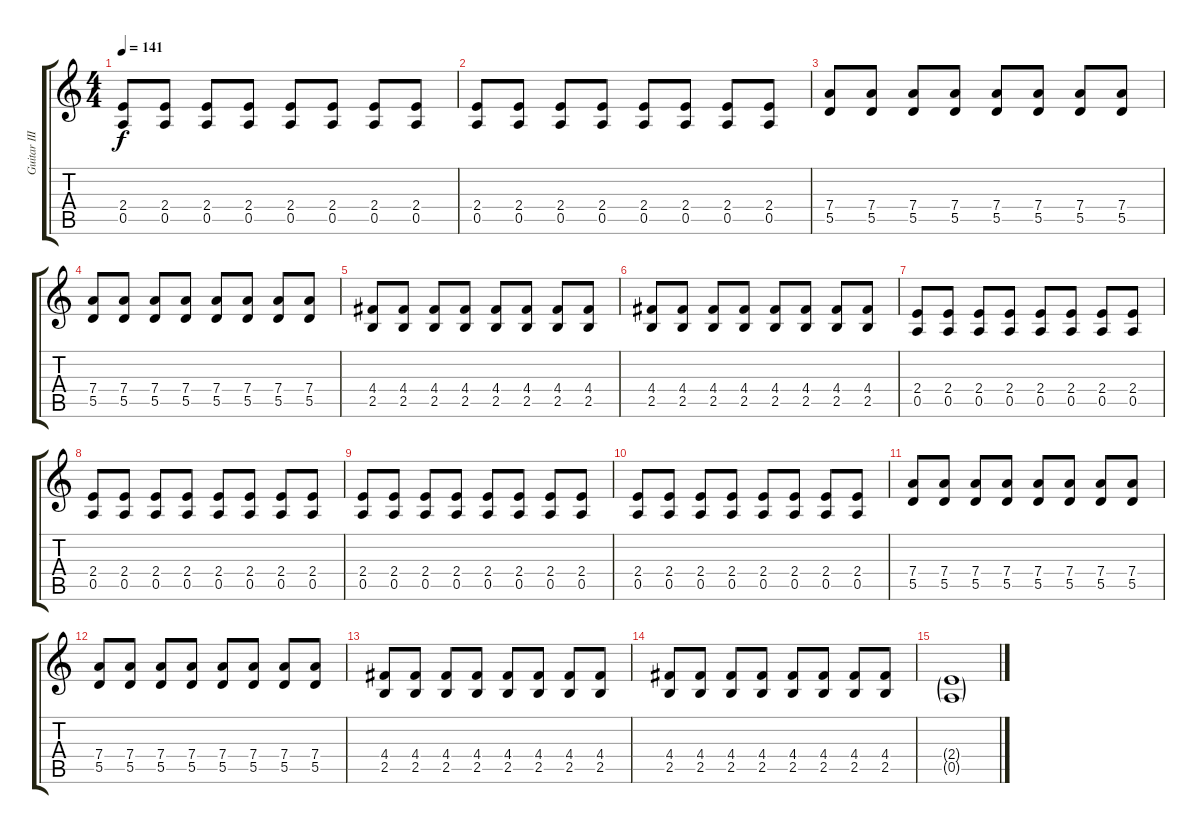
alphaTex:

\track ("Guitar III - (Piano)" "Guitar III") {instrument distortionguitar}
\staff {score tabs}
\tuning (E4 B3 G3 D3 A2 E2) {hide}
\ts (4 4)
\tempo 141
\clef g2
\ks c
(2.4 0.5).8{dy f} (2.4 0.5).8 (2.4 0.5).8 (2.4 0.5).8 (2.4 0.5).8 (2.4 0.5).8 (2.4 0.5).8 (2.4 0.5).8 |
(2.4 0.5).8 (2.4 0.5).8 (2.4 0.5).8 (2.4 0.5).8 (2.4 0.5).8 (2.4 0.5).8 (2.4 0.5).8 (2.4 0.5).8 |
(7.4 5.5).8 (7.4 5.5).8 (7.4 5.5).8 (7.4 5.5).8 (7.4 5.5).8 (7.4 5.5).8 (7.4 5.5).8 (7.4 5.5).8 |
(7.4 5.5).8 (7.4 5.5).8 (7.4 5.5).8 (7.4 5.5).8 (7.4 5.5).8 (7.4 5.5).8 (7.4 5.5).8 (7.4 5.5).8 |
(4.4 2.5).8 (4.4 2.5).8 (4.4 2.5).8 (4.4 2.5).8 (4.4 2.5).8 (4.4 2.5).8 (4.4 2.5).8 (4.4 2.5).8 |
(4.4 2.5).8 (4.4 2.5).8 (4.4 2.5).8 (4.4 2.5).8 (4.4 2.5).8 (4.4 2.5).8 (4.4 2.5).8 (4.4 2.5).8 |
(2.4 0.5).8 (2.4 0.5).8 (2.4 0.5).8 (2.4 0.5).8 (2.4 0.5).8 (2.4 0.5).8 (2.4 0.5).8 (2.4 0.5).8 |
(2.4 0.5).8 (2.4 0.5).8 (2.4 0.5).8 (2.4 0.5).8 (2.4 0.5).8 (2.4 0.5).8 (2.4 0.5).8 (2.4 0.5).8 |
(2.4 0.5).8 (2.4 0.5).8 (2.4 0.5).8 (2.4 0.5).8 (2.4 0.5).8 (2.4 0.5).8 (2.4 0.5).8 (2.4 0.5).8 |
(2.4 0.5).8 (2.4 0.5).8 (2.4 0.5).8 (2.4 0.5).8 (2.4 0.5).8 (2.4 0.5).8 (2.4 0.5).8 (2.4 0.5).8 |
(7.4 5.5).8 (7.4 5.5).8 (7.4 5.5).8 (7.4 5.5).8 (7.4 5.5).8 (7.4 5.5).8 (7.4 5.5).8 (7.4 5.5).8 |
(7.4 5.5).8 (7.4 5.5).8 (7.4 5.5).8 (7.4 5.5).8 (7.4 5.5).8 (7.4 5.5).8 (7.4 5.5).8 (7.4 5.5).8 |
(4.4 2.5).8 (4.4 2.5).8 (4.4 2.5).8 (4.4 2.5).8 (4.4 2.5).8 (4.4 2.5).8 (4.4 2.5).8 (4.4 2.5).8 |
(4.4 2.5).8 (4.4 2.5).8 (4.4 2.5).8 (4.4 2.5).8 (4.4 2.5).8 (4.4 2.5).8 (4.4 2.5).8 (4.4 2.5).8 |
(2.4{g} 0.5{g}).1
